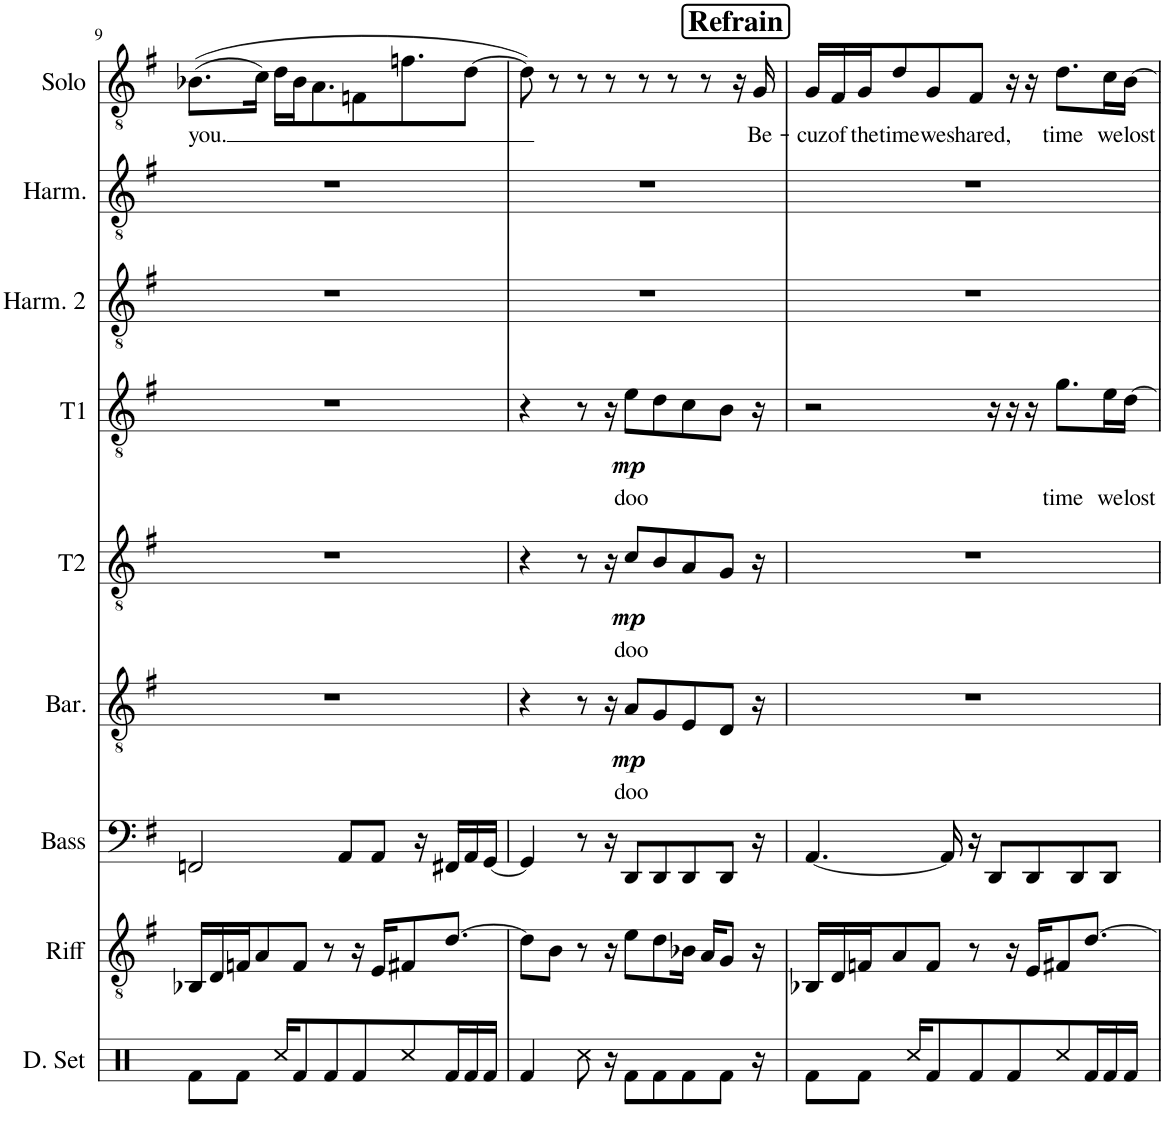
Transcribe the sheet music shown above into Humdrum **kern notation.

**kern	**kern	**kern	**kern	**text	**dynam	**kern	**text	**dynam	**kern	**text	**dynam	**kern	**kern	**kern	**text
*part9	*part8	*part7	*part6	*part6	*part6	*part5	*part5	*part5	*part4	*part4	*part4	*part3	*part2	*part1	*part1
*staff9	*staff8	*staff7	*staff6	*staff6	*staff6	*staff5	*staff5	*staff5	*staff4	*staff4	*staff4	*staff3	*staff2	*staff1	*staff1
*I"Drumset	*I"Riff	*I"Bass	*I"Baritone	*	*	*I"Tenor II	*	*	*I"Tenor I	*	*	*I"Harmony II	*I"Harmony I	*I"Solo	*
*I'D. Set	*I'Riff	*I'Bass	*I'Bar.	*	*	*I'T2	*	*	*I'T1	*	*	*I'Harm. 2	*I'Harm.	*I'Solo	*
!!LO:PB:g=z
*clefX	*clefGv2	*clefF4	*clefGv2	*	*	*clefGv2	*	*	*clefGv2	*	*	*clefGv2	*clefGv2	*clefGv2	*
*k[]	*k[f#]	*k[f#]	*k[f#]	*	*	*k[f#]	*	*	*k[f#]	*	*	*k[f#]	*k[f#]	*k[f#]	*
*M4/4	*M4/4	*M4/4	*M4/4	*	*	*M4/4	*	*	*M4/4	*	*	*M4/4	*M4/4	*M4/4	*
=9	=9	=9	=9	=9	=9	=9	=9	=9	=9	=9	=9	=9	=9	=9	=9
!	!	!	!	!	!	!	!	!	!	!	!	!	!	!	!LO:LY:b
8Rf\L	16BB-X/LL	2FFn/	1r	.	.	1r	.	.	1r	.	.	1r	1r	((8.B-X\L	you.
.	16D/	.	.	.	.	.	.	.	.	.	.	.	.	.	.
8Rf\J	16Fn/J	.	.	.	.	.	.	.	.	.	.	.	.	.	.
.	8A/	.	.	.	.	.	.	.	.	.	.	.	.	16c\Jk)	.
16Rcc/KL	.	.	.	.	.	.	.	.	.	.	.	.	.	16d\LL	.
8Rf/	8F/J	.	.	.	.	.	.	.	.	.	.	.	.	16B-\J	.
.	.	.	.	.	.	.	.	.	.	.	.	.	.	8.A\	.
8Rf/	8r	.	.	.	.	.	.	.	.	.	.	.	.	.	.
.	.	8AA/L	.	.	.	.	.	.	.	.	.	.	.	.	.
8Rf/	16r	.	.	.	.	.	.	.	.	.	.	.	.	8Fn\	.
.	16E/KL	8AA/J	.	.	.	.	.	.	.	.	.	.	.	.	.
8Rcc/	8F#X/	.	.	.	.	.	.	.	.	.	.	.	.	8.fn\	.
.	.	16r	.	.	.	.	.	.	.	.	.	.	.	.	.
16Rf/L	[8.d/J	16FF#X/LL	.	.	.	.	.	.	.	.	.	.	.	.	.
16Rf/	.	16AA/	.	.	.	.	.	.	.	.	.	.	.	[8d\J	.
16Rf/JJ	.	[16GG/JJ	.	.	.	.	.	.	.	.	.	.	.	.	.
!!LO:REH:place=s1:a:B:cj:fs=14:t=Refrain:qo=3.75
=10	=10	=10	=10	=10	=10	=10	=10	=10	=10	=10	=10	=10	=10	=10	=10
4Rf/	8d\L]	4GG/]	4r	.	.	4r	.	.	4r	.	.	1r	1r	8d\])	.
.	8B\J	.	.	.	.	.	.	.	.	.	.	.	.	8r	.
8Rcc\	8r	8r	8r	.	.	8r	.	.	8r	.	.	.	.	8r	.
16r	16r	16r	16r	.	.	16r	.	.	16r	.	.	.	.	8r	.
!	!	!	!	!LO:LY:b	!LO:DY:b	!	!LO:LY:b	!LO:DY:b	!	!LO:LY:b	!LO:DY:b	!	!	!	!
8Rf\L	8e\L	8DD/L	8A/L	doo	mp	8c/L	doo	mp	8e\L	doo	mp	.	.	.	.
.	.	.	.	.	.	.	.	.	.	.	.	.	.	8r	.
8Rf\	8d\	8DD/	8G/	.	.	8B/	.	.	8d\	.	.	.	.	.	.
.	.	.	.	.	.	.	.	.	.	.	.	.	.	8r	.
8Rf\	16B-X\Jk	8DD/	8E/	.	.	8A/	.	.	8c\	.	.	.	.	.	.
.	16A/KL	.	.	.	.	.	.	.	.	.	.	.	.	8r	.
8Rf\J	8G/J	8DD/J	8D/J	.	.	8G/J	.	.	8B\J	.	.	.	.	.	.
.	.	.	.	.	.	.	.	.	.	.	.	.	.	16r	.
!	!	!	!	!	!	!	!	!	!	!	!	!	!	!	!LO:LY:b
16r	16r	16r	16r	.	.	16r	.	.	16r	.	.	.	.	16G/	Be-
=11	=11	=11	=11	=11	=11	=11	=11	=11	=11	=11	=11	=11	=11	=11	=11
!	!	!	!	!	!	!	!	!	!	!	!	!	!	!	!LO:LY:b
8Rf\L	16BB-X/LL	[4.AA/	1r	.	.	1r	.	.	2r	.	.	1r	1r	16G/LL	-cuz
!	!	!	!	!	!	!	!	!	!	!	!	!	!	!	!LO:LY:b
.	16D/	.	.	.	.	.	.	.	.	.	.	.	.	16F#/	of
!	!	!	!	!	!	!	!	!	!	!	!	!	!	!	!LO:LY:b
8Rf\J	16Fn/J	.	.	.	.	.	.	.	.	.	.	.	.	16G/J	the
!	!	!	!	!	!	!	!	!	!	!	!	!	!	!	!LO:LY:b
.	8A/	.	.	.	.	.	.	.	.	.	.	.	.	8d/	time
16Rcc/KL	.	.	.	.	.	.	.	.	.	.	.	.	.	.	.
!	!	!	!	!	!	!	!	!	!	!	!	!	!	!	!LO:LY:b
8Rf/	8F/J	.	.	.	.	.	.	.	.	.	.	.	.	8G/	we
.	.	16AA/]	.	.	.	.	.	.	.	.	.	.	.	.	.
!	!	!	!	!	!	!	!	!	!	!	!	!	!	!	!LO:LY:b
8Rf/	8r	16r	.	.	.	.	.	.	.	.	.	.	.	8F#/J	shared,
.	.	8DD/L	.	.	.	.	.	.	16r	.	.	.	.	.	.
8Rf/	16r	.	.	.	.	.	.	.	16r	.	.	.	.	16r	.
.	16E/KL	8DD/	.	.	.	.	.	.	16r	.	.	.	.	16r	.
!	!	!	!	!	!	!	!	!	!	!LO:LY:b	!	!	!	!	!LO:LY:b
8Rcc/	8F#X/	.	.	.	.	.	.	.	8.g\L	time	.	.	.	8.d\L	time
.	.	8DD/	.	.	.	.	.	.	.	.	.	.	.	.	.
16Rf/L	[8.d/J	.	.	.	.	.	.	.	.	.	.	.	.	.	.
!	!	!	!	!	!	!	!	!	!	!LO:LY:b	!	!	!	!	!LO:LY:b
16Rf/	.	8DD/J	.	.	.	.	.	.	16e\L	we	.	.	.	16c\L	we
!	!	!	!	!	!	!	!	!	!	!LO:LY:b	!	!	!	!	!LO:LY:b
16Rf/JJ	.	.	.	.	.	.	.	.	[16d\JJ	lost	.	.	.	[16B\JJ	lost
=	=	=	=	=	=	=	=	=	=	=	=	=	=	=	=
*-	*-	*-	*-	*-	*-	*-	*-	*-	*-	*-	*-	*-	*-	*-	*-
